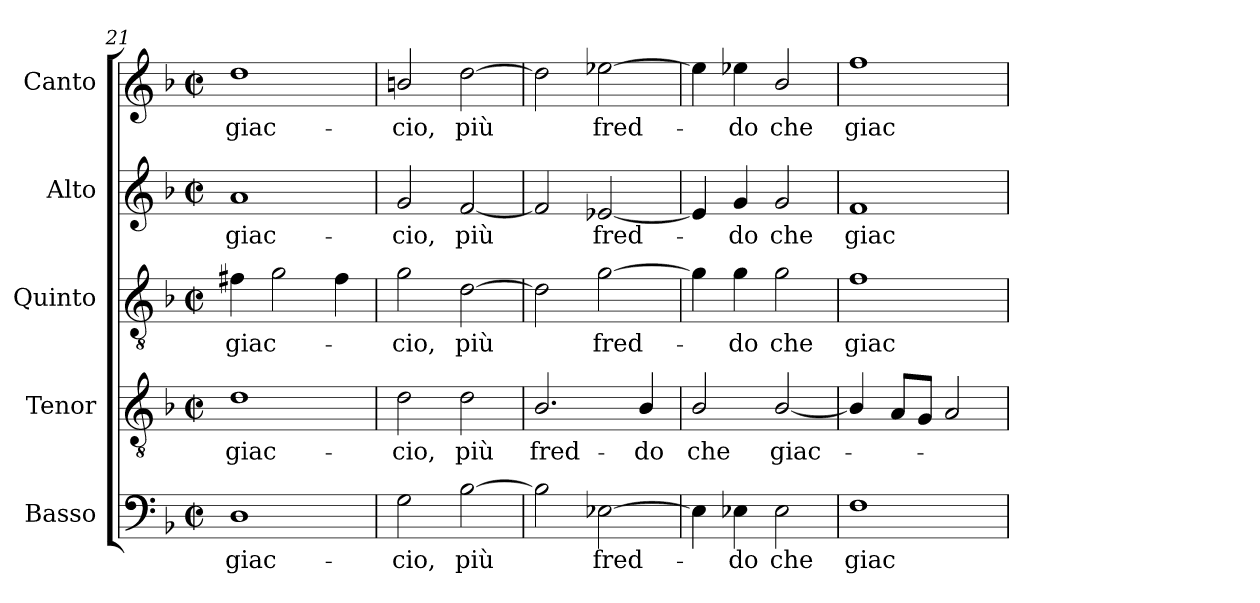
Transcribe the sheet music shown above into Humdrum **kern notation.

**kern	**text	**kern	**text	**kern	**text	**kern	**text	**kern	**text
*part5	*part5	*part4	*part4	*part3	*part3	*part2	*part2	*part1	*part1
*staff5	*staff5	*staff4	*staff4	*staff3	*staff3	*staff2	*staff2	*staff1	*staff1
*I"Basso	*	*I"Tenor	*	*I"Quinto	*	*I"Alto	*	*I"Canto	*
*I'B.	*	*I'T.	*	*I'T.	*	*I'A.	*	*	*
*clefF4	*	*clefGv2	*	*clefGv2	*	*clefG2	*	*clefG2	*
*	*	*ITrd7c12	*	*ITrd7c12	*	*	*	*	*
*k[b-]	*	*k[b-]	*	*k[b-]	*	*k[b-]	*	*k[b-]	*
*F:	*	*F:	*	*F:	*	*F:	*	*F:	*
*M2/2	*	*M2/2	*	*M2/2	*	*M2/2	*	*M2/2	*
*met(c|)	*	*met(c|)	*	*met(c|)	*	*met(c|)	*	*met(c|)	*
=21	=21	=21	=21	=21	=21	=21	=21	=21	=21
!	!LO:LY:b:color=#000000	!	!	!	!	!	!	!	!
!	!	!	!LO:LY:b:color=#000000	!	!	!	!	!	!
!	!	!	!	!	!LO:LY:b:color=#000000	!	!	!	!
!	!	!	!	!	!	!	!LO:LY:b:color=#000000	!	!
!	!	!	!	!	!	!	!	!	!LO:LY:b:color=#000000
1Di	giac-	1Di	giac-	4F#Xi\	giac-	1ai	giac-	1ddi	giac-
.	.	.	.	2Gi\	.	.	.	.	.
.	.	.	.	4F#i\	.	.	.	.	.
!!LO:LB:g=z
=22	=22	=22	=22	=22	=22	=22	=22	=22	=22
!	!LO:LY:b:color=#000000	!	!	!	!	!	!	!	!
!	!	!	!LO:LY:b:color=#000000	!	!	!	!	!	!
!	!	!	!	!	!LO:LY:b:color=#000000	!	!	!	!
!	!	!	!	!	!	!	!LO:LY:b:color=#000000	!	!
!	!	!	!	!	!	!	!	!	!LO:LY:b:color=#000000
2Gi\	-cio,	2Di\	-cio,	2Gi\	-cio,	2gi/	-cio,	2bni/	-cio,
!	!LO:LY:b:color=#000000	!	!	!	!	!	!	!	!
!	!	!	!LO:LY:b:color=#000000	!	!	!	!	!	!
!	!	!	!	!	!LO:LY:b:color=#000000	!	!	!	!
!	!	!	!	!	!	!	!LO:LY:b:color=#000000	!	!
!	!	!	!	!	!	!	!	!	!LO:LY:b:color=#000000
[2B-i\	più	2Di\	più	[2Di\	più	[2fi/	più	[2ddi\	più
=23	=23	=23	=23	=23	=23	=23	=23	=23	=23
!	!	!	!LO:LY:b:color=#000000	!	!	!	!	!	!
*	*	*	*	*	*	*	*	*^	*
2B-i\]	.	2.BB-i/	fred-	2Di\]	.	2fi/]	.	2ddi\]	2ryy	.
!	!LO:LY:b:color=#000000	!	!	!	!	!	!	!	!	!
!	!	!	!	!	!LO:LY:b:color=#000000	!	!	!	!	!
!	!	!	!	!	!	!	!LO:LY:b:color=#000000	!	!	!
!	!	!	!	!	!	!	!	!	!	!LO:LY:b:color=#000000
[2E-Xi\	fred-	.	.	[2Gi\	fred-	[2e-Xi/	fred-	[2ee-Xi\	2ryy	fred-
!	!	!	!LO:LY:b:color=#000000	!	!	!	!	!	!	!
.	.	4BB-i/	-do	.	.	.	.	.	.	.
=24	=24	=24	=24	=24	=24	=24	=24	=24	=24	=24
!	!	!	!LO:LY:b:color=#000000	!	!	!	!	!	!	!
4E-i\]	.	2BB-i/	che	4Gi\]	.	4e-i/]	.	4ee-i\]	2ryy	.
!	!LO:LY:b:color=#000000	!	!	!	!	!	!	!	!	!
!	!	!	!	!	!LO:LY:b:color=#000000	!	!	!	!	!
!	!	!	!	!	!	!	!LO:LY:b:color=#000000	!	!	!
!	!	!	!	!	!	!	!	!	!	!LO:LY:b:color=#000000
4E-Xi\	-do	.	.	4Gi\	-do	4gi/	-do	4ee-Xi\	.	-do
!	!LO:LY:b:color=#000000	!	!	!	!	!	!	!	!	!
!	!	!	!LO:LY:b:color=#000000	!	!	!	!	!	!	!
!	!	!	!	!	!LO:LY:b:color=#000000	!	!	!	!	!
!	!	!	!	!	!	!	!LO:LY:b:color=#000000	!	!	!
!	!	!	!	!	!	!	!	!	!	!LO:LY:b:color=#000000
2E-i\	che	[2BB-i/	giac-	2Gi\	che	2gi/	che	2b-i/	2ryy	che
*	*	*	*	*	*	*	*	*v	*v	*
=25	=25	=25	=25	=25	=25	=25	=25	=25	=25
*	*	*	*	*	*	*	*	*^	*
!	!LO:LY:b:color=#000000	!	!	!	!	!	!	!	!	!
*	*	*	*	*	*	*	*	*v	*v	*
*	*	*	*	*	*	*	*	*^	*
!	!	!	!	!	!LO:LY:b:color=#000000	!	!	!	!	!
*	*	*	*	*	*	*	*	*v	*v	*
*	*	*	*	*	*	*	*	*^	*
!	!	!	!	!	!	!	!LO:LY:b:color=#000000	!	!	!
*	*	*	*	*	*	*	*	*v	*v	*
*	*	*	*	*	*	*	*	*^	*
!	!	!	!	!	!	!	!	!	!	!LO:LY:b:color=#000000
*	*	*	*	*	*	*	*	*v	*v	*
1Fi	giac-	4BB-i/]	.	1Fi	giac-	1fi	giac-	1ffi	giac-
.	.	8AAi/L	.	.	.	.	.	.	.
.	.	8GGi/J	.	.	.	.	.	.	.
.	.	2AAi/	.	.	.	.	.	.	.
=	=	=	=	=	=	=	=	=	=
*-	*-	*-	*-	*-	*-	*-	*-	*-	*-
